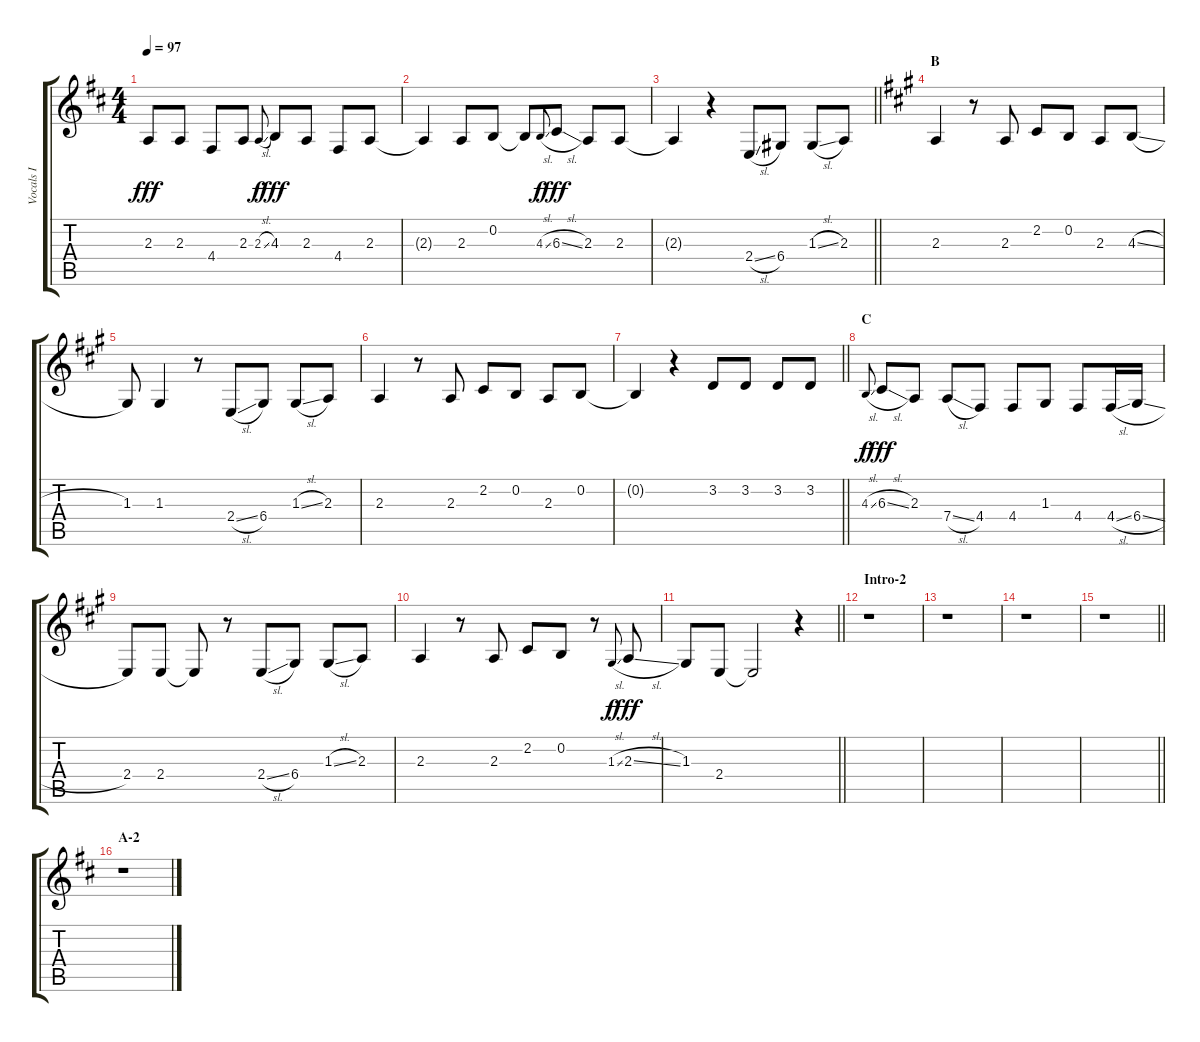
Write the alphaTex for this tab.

\track ("Vocals I" "Vocals I") {instrument voiceoohs}
\staff {score tabs}
\tuning (E4 B3 G3 D3 A2 E2) {hide}
\ts (4 4)
\tempo 97
\clef g2
\ks d
2.3.8{dy fff} 2.3.8 4.4.8 2.3.8 2.3{sl}.8{gr onbeat dy f} 4.3.8{dy fff} 2.3.8 4.4.8 2.3.8 |
2.3{t}.4 2.3.8 0.2.8 0.2{t}.8 4.3{sl}.8{gr onbeat dy f} 6.3{sl}.8{dy fff} 2.3.8 2.3.8 |
\barLineRight lightlight
2.3{t}.4 r.4 2.4{sl}.8 6.4.8 1.3{sl}.8 2.3.8 |
\section ("" "B")
\ks a
2.3.4 r.8 2.3.8 2.2.8 0.2.8 2.3.8 4.3{sl}.8 |
1.3.8 1.3.4 r.8 2.4{sl}.8 6.4.8 1.3{sl}.8 2.3.8 |
2.3.4 r.8 2.3.8 2.2.8 0.2.8 2.3.8 0.2.8 |
\barLineRight lightlight
0.2{t}.4 r.4 3.2.8 3.2.8 3.2.8 3.2.8 |
\section ("" "C")
4.3{sl}.8{gr onbeat dy f} 6.3{sl}.8{dy fff} 2.3.8 7.4{sl}.8 4.4.8 4.4.8 1.3.8 4.4.8 4.4{sl}.16 6.4{sl}.16 |
2.4.8 2.4.8 2.4{t}.8 r.8 2.4{sl}.8 6.4.8 1.3{sl}.8 2.3.8 |
2.3.4 r.8 2.3.8 2.2.8 0.2.8 r.8 1.3{sl}.8{gr onbeat dy f} 2.3{sl}.8{dy fff} |
\barLineRight lightlight
1.3.8 2.4.8 2.4{t}.2 r.4 |
\section ("" "Intro-2")
r.1 |
r.1 |
r.1 |
\barLineRight lightlight
r.1 |
\section ("" "A-2")
\ks d
r.1
